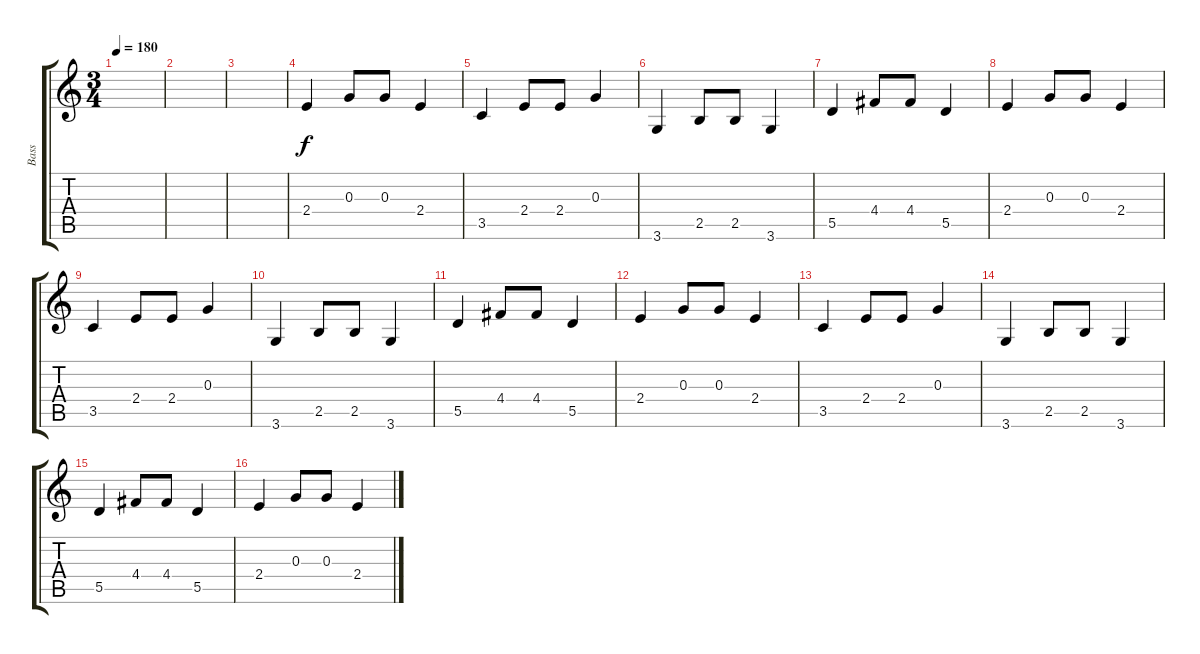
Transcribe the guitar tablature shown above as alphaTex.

\track ("Bass" "Bass") {instrument synthbass2}
\staff {score tabs}
\tuning (E4 B3 G3 D3 A2 E2) {hide}
\ts (3 4)
\tempo 180
\clef g2
\ks c
|
|
|
2.4.4 0.3.8 0.3.8 2.4.4 |
3.5.4 2.4.8 2.4.8 0.3.4 |
3.6.4 2.5.8 2.5.8 3.6.4 |
5.5.4 4.4.8 4.4.8 5.5.4 |
2.4.4 0.3.8 0.3.8 2.4.4 |
3.5.4 2.4.8 2.4.8 0.3.4 |
3.6.4 2.5.8 2.5.8 3.6.4 |
5.5.4 4.4.8 4.4.8 5.5.4 |
2.4.4 0.3.8 0.3.8 2.4.4 |
3.5.4 2.4.8 2.4.8 0.3.4 |
3.6.4 2.5.8 2.5.8 3.6.4 |
5.5.4 4.4.8 4.4.8 5.5.4 |
2.4.4 0.3.8 0.3.8 2.4.4
